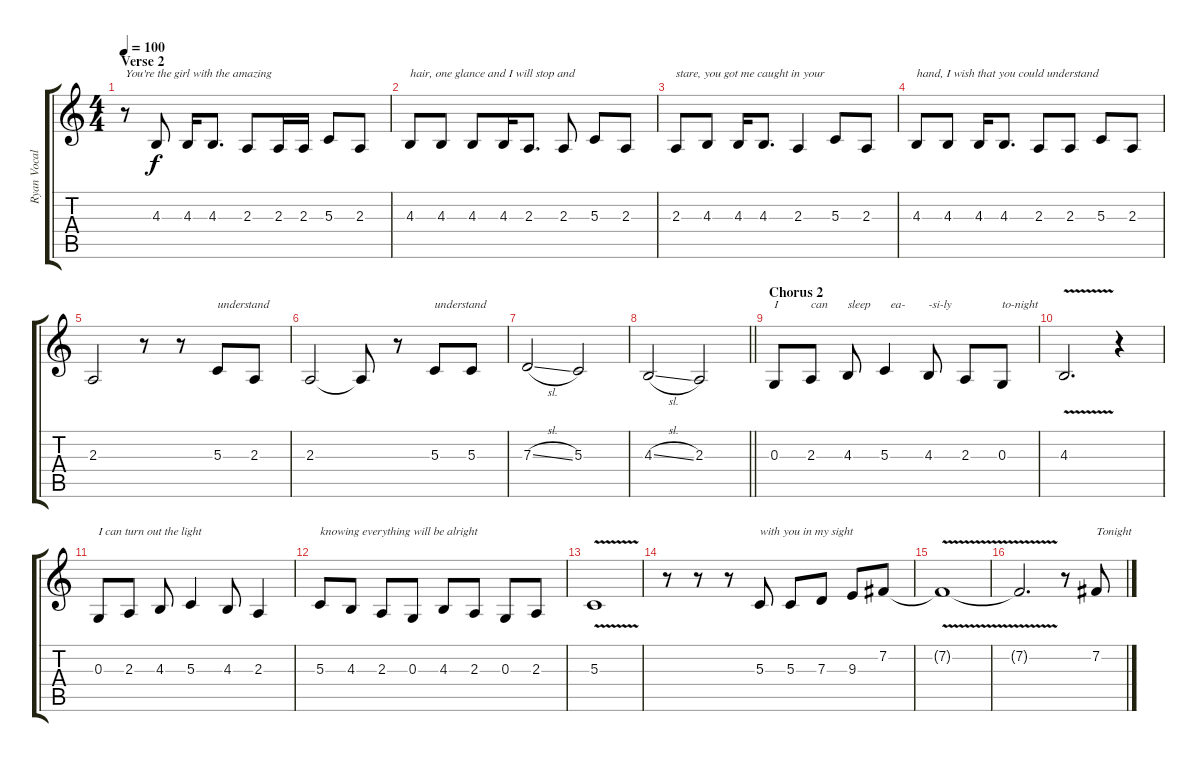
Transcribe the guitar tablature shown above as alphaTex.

\track ("Ryan Vocals" "Ryan Vocal") {instrument lead2sawtooth}
\staff {score tabs}
\tuning (E4 B3 G3 D3 A2 E2) {hide}
\ts (4 4)
\section ("" "Verse 2")
\tempo 100
\clef g2
\ks c
r.8{txt "You're the girl with the amazing" dy f} 4.3.8 4.3.16 4.3.8{d} 2.3.8 2.3.16 2.3.16 5.3.8 2.3.8 |
4.3.8{txt "hair, one glance and I will stop and"} 4.3.8 4.3.8 4.3.16 2.3.8{d} 2.3.8 5.3.8 2.3.8 |
2.3.8{txt "stare, you got me caught in your"} 4.3.8 4.3.16 4.3.8{d} 2.3.4 5.3.8 2.3.8 |
4.3.8{txt "hand, I wish that you could understand"} 4.3.8 4.3.16 4.3.8{d} 2.3.8 2.3.8 5.3.8 2.3.8 |
2.3.2 r.8 r.8 5.3.8{txt "understand"} 2.3.8 |
2.3.2 2.3{t}.8 r.8 5.3.8{txt "understand"} 5.3.8 |
7.3{sl}.2 5.3.2 |
\barLineRight lightlight
4.3{sl}.2 2.3.2 |
\section ("" "Chorus 2")
0.3.8{txt "I"} 2.3.8{txt "can"} 4.3.8{txt "sleep"} 5.3.4{txt "  ea-"} 4.3.8{txt "-si-ly"} 2.3.8 0.3.8{txt "to-night"} |
4.3{v}.2{d} r.4 |
0.3.8{txt "I can turn out the light"} 2.3.8 4.3.8 5.3.4 4.3.8 2.3.4 |
5.3.8{txt "knowing everything will be alright"} 4.3.8 2.3.8 0.3.8 4.3.8 2.3.8 0.3.8 2.3.8 |
5.3{v}.1 |
r.8 r.8 r.8 5.3.8{txt "with you in my sight"} 5.3.8 7.3.8 9.3.8 7.2.8 |
7.2{v t}.1 |
7.2{t}.2{d} r.8 7.2.8{txt "Tonight"}
